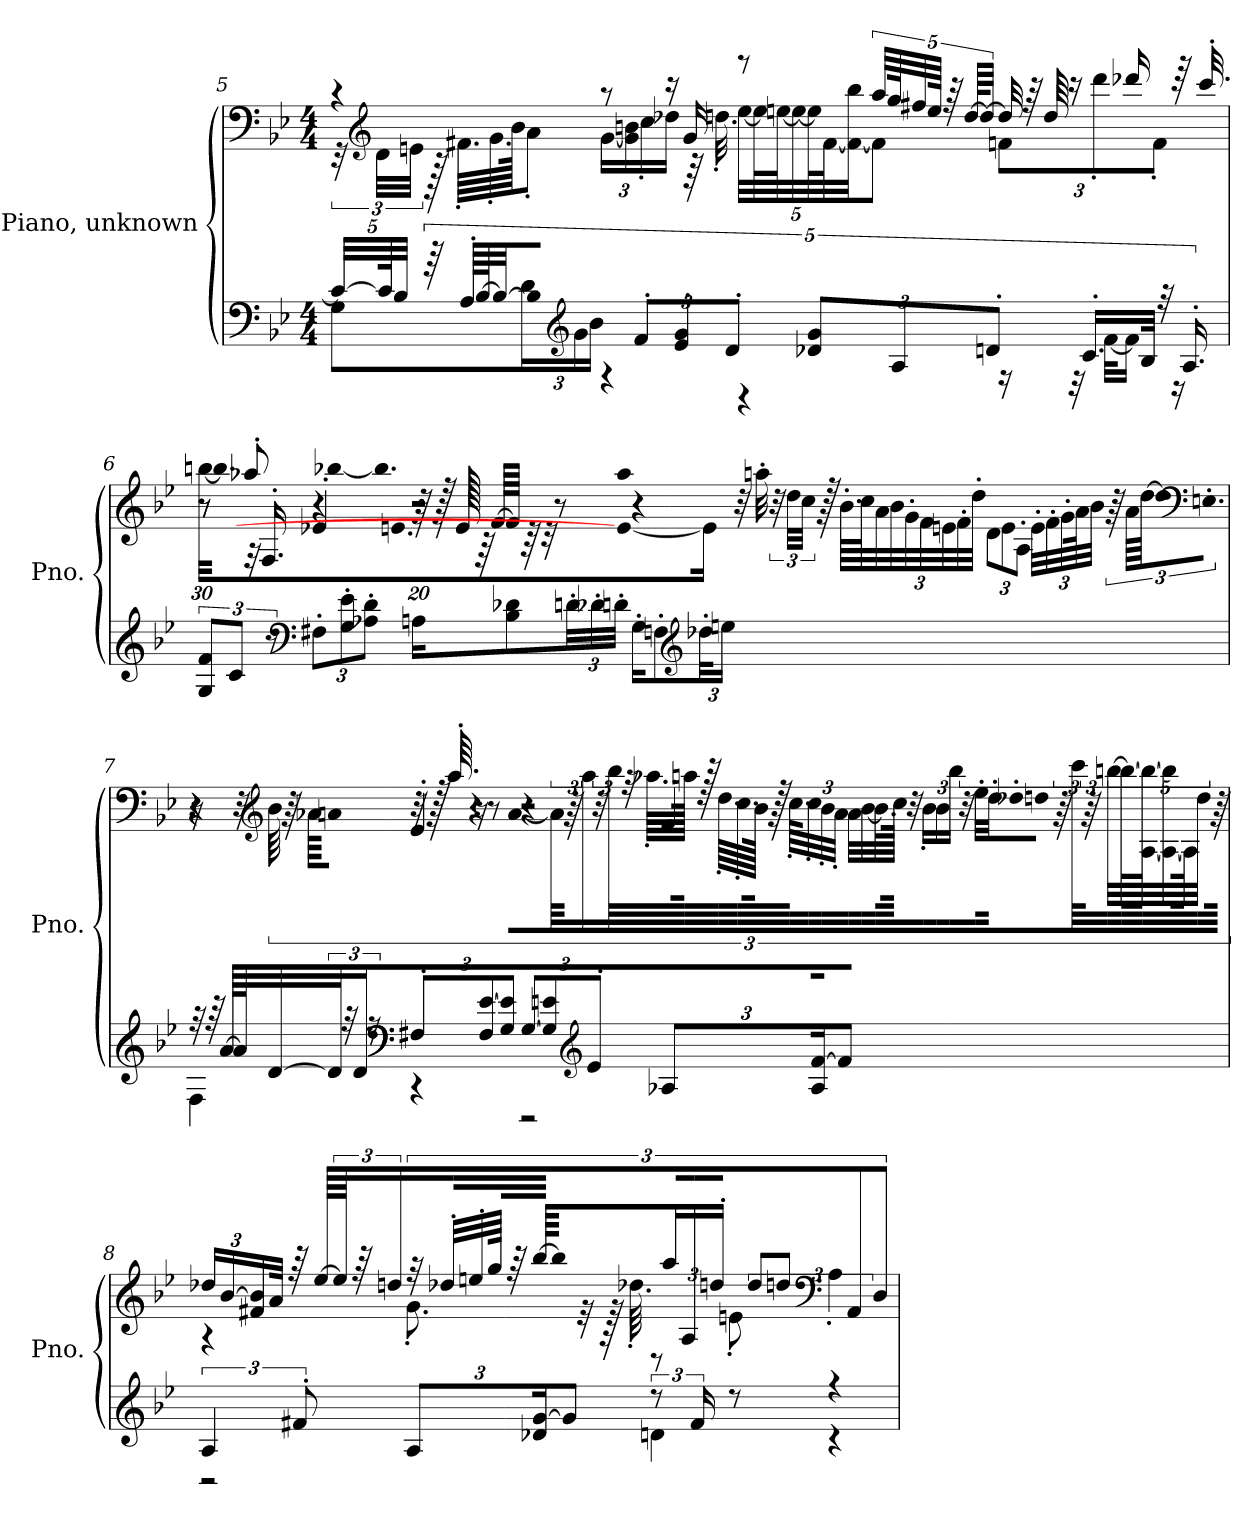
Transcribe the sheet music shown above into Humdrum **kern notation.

**kern	**kern
*part1	*part1
*staff2	*staff1
*I"Piano, unknown	*
*I'Pno.	*
!!LO:LB:g=z
*clefF4	*clefF4
*k[b-e-]	*k[b-e-]
*M4/4	*M4/4
=5	=5
*^	*^
40c/LLL_	8G\L	4r	48r
*	*	*clefG2	*
.	.	.	48d\LLL
80c/K]	.	.	.
40B-/JJJ	.	.	.
.	.	.	48en\JJJ
80r	.	.	128r
.	.	.	64.f#X'\LLLL
80A'/LLLL	.	.	.
[80B-/J	.	.	.
.	.	.	64.g'\
40B-/JJ_	.	.	.
.	.	.	128b-\JJJK
*	*Xbrackettup	*	*
8B-/J]	24d\L	.	8a'\J
*clefG2	*	*	*
.	24g\	.	.
.	24b-\JJ	.	.
*	*	*	*Xbrackettup
12f'/L	4r	8r	[24g\LL
.	.	.	24g\] 24bn\
12e-/' 12g/'	.	.	24cc'\
.	.	16r	16dd-X\JJ
12d'/J	.	.	.
.	.	16g/	64r
.	.	.	32.ddn'\
12d-X/ 12g/L	4r	8r	[40ee-\LLL
.	.	.	80ee-\L]
.	.	.	[80een\J
.	.	.	40ee\_
.	.	.	80ee\L]
12A/	.	.	.
.	.	.	[80f#\J
.	.	.	40f#\_ 40bb-\JJ
*	*	*brackettup	*
.	.	40aa/LLL	8f#\J]
.	.	80gg/K	.
.	.	40ff#X/	.
12dn'/J	.	.	.
.	.	80ee/JJJk	.
.	.	80r	.
.	.	[80dd/KLLL	.
.	.	40dd/JJJ_	.
*	*	*	*Xbrackettup
16.c'/LL	16r	32dd/]	12fn\L
.	.	64r	.
.	.	64dd/	.
.	32r	16r	.
.	.	.	12ddd'\
32B-/JJk	[32f\KLL	.	.
32r	16f\JJ]	16ddd-X/	.
16.A'/	.	.	.
.	.	.	12f'\J
.	16r	64r	.
.	.	32.ccc'/	.
*v	*v	*	*
*	*v	*v
!!LO:LB:g=z
=6	=6
*brackettup	*
*	*^
!	!	!LO:N:vis=64
*	*	*^
12G/ 12f/L	8r	[960%17bbn\LLLL	8r
!	!	!LO:N:vis=64.	!
.	.	640%17bb\]	.
.	.	1920ryy	.
!	!	!LO:N:vis=256	!
.	.	[1920%17bb-X\K	.
!	!	!LO:N:vis=64.	!
.	.	640%17bb-\]	.
!	!	!LO:N:vis=64.	!
.	.	[640%17en\	.
12c/J	.	.	.
.	.	1920ryy	.
!	!	!LO:N:vis=64	!
.	.	960%17e\_ 960%17aa\JJ	.
.	8aa-X'/	16e\JJ]	32r
.	.	.	16.F'/
12r	.	.	.
.	.	32r	.
.	.	32aan'\	.
*clefF4	*	*	*
*Xbrackettup	*	*brackettup	*
12F#X'\L	4r	48r	4e-X'/
.	.	48dd\LLL	.
.	.	48cc\JJJ	.
.	.	128r	.
.	.	64.b-'\LLLL	.
12G\' 12e-\'	.	.	.
*	*	*Xbrackettup	*
.	.	96cc\J	.
.	.	48a\	.
.	.	48b-\	.
.	.	48g'\	.
12A-X\' 12d\'J	.	48f\	.
.	.	48en\	.
.	.	48f'\	.
.	.	48dd'\JJJ	.
16An\KL	2r	12d\L	64r
.	.	.	128r
.	.	.	128e/
.	.	.	64r
.	.	.	[64f/LLLL
8B-\ 8d-X\	.	.	64f/JJJJ]
.	.	.	64r
.	.	12e\	.
.	.	.	32r
.	.	.	8r
.	.	12A'\J	.
48dn'\LL	.	.	.
48d-X'\	.	.	.
48dn'\JJJ	.	.	.
16G'\KL	.	48e'\LLL	4r
.	.	48f'\	.
.	.	48g'\	.
8Fn'\	.	96a\K	.
.	.	48b-\JJJ	.
*	*	*brackettup	*
.	.	96r	.
.	.	96a\LLLL	.
.	.	[96dd\J	.
.	.	32dd\J]	.
*	*clefF4	*	*
.	.	16.En'\JJ	.
*clefG2	*	*	*
48dd-X'\KL	.	.	.
24een\JJ	.	.	.
!!LO:PB:g=z	!!	!!
=7	=7	=7	=7
*^	*	*	*
32r	4F\	4r	16r	4r
64r	.	.	.	.
[64a/KLLL	.	.	.	.
32a/]	.	.	32r	.
*	*	*clefG2	*	*
[32d/	.	.	96b-\	.
.	.	.	96r	.
.	.	.	96a-X\KLLL	.
*brackettup	*	*	*	*
48d/JJJ]	.	.	32an\JJJ	.
48r	.	.	.	.
.	.	.	64r	.
24d/	.	.	.	.
.	.	.	[64a\LLLL	.
.	.	.	96a\JJJJ]	.
.	.	.	96r	.
24r	.	.	24aa\	.
*clefF4	*	*	*	*
*Xbrackettup	*	*	*	*
12F#X'/L	4r	32r	48r	4e-'/
.	.	.	96bb-\	.
.	.	128r	32r	.
.	.	64.aa'/	.	.
.	.	16r	64.aa-X'\LLLL	.
12F#/ [12e-/	.	.	.	.
.	.	.	128aan\JJJJk	.
.	.	.	128r	.
.	.	.	64.dd'\LLLL	.
.	.	8r	64.cc'\	.
.	.	.	128b-\JJJJk	.
.	.	.	128r	.
.	.	.	64.cc'\KLLL	.
12G/ 12e-/]J	.	.	.	.
*	*	*	*Xbrackettup	*
.	.	.	48cc'\	.
.	.	.	48b-'\	.
.	.	.	48a'\JJJ	.
[12G/L	2r	2r	32a\LLL	4r
.	.	.	[32b-\	.
.	.	.	64.b-\L]	.
12G/] 12en/	.	.	.	.
.	.	.	128cc\JJJJk	.
.	.	.	32r	.
.	.	.	24b-'\LL	.
*clefG2	*	*	*	*
12e'/J	.	.	24b-\	.
.	.	.	24bb-\JJ	.
*	*	*	*brackettup	*
12A-X/L	.	.	48r	4f'/
.	.	.	48ee-'\LLL	.
.	.	.	48dd'\	.
.	.	.	64.dd-X'\L	.
24A-/ [24f/K	.	.	.	.
.	.	.	128ddn\JJJJk	.
.	.	.	96r	.
.	.	.	96ccc\	.
.	.	.	96r	.
8f/J]	.	.	[40bbn\LLL	.
.	.	.	80bb\L_	.
.	.	.	[80A\ 80bb\_J	.
.	.	.	40A\_ 40bb\]	.
.	.	.	80A\K]	.
.	.	.	40dd\JJJ	.
.	.	.	80r	.
*	*	*v	*v	*v
!!LO:LB:g=z
=8	=8	=8
*brackettup	*	*Xbrackettup
*	*	*^
6A/	2r	24dd-X/LL	4r
.	.	[24b-/	.
.	.	24f#X/ 24b-/]	.
.	.	32a/JJk	.
.	.	64r	.
12f#X'/	.	.	.
.	.	[64ee-/LLLL	.
*	*	*brackettup	*
.	.	96ee-/JJJJ]	.
.	.	96r	.
.	.	24ddn/	.
*Xbrackettup	*	*	*
12A/L	.	48r	8.g'\
.	.	48dd-X'/LLL	.
.	.	48een'/	.
.	.	96gg/JJJk	.
.	.	96r	.
24d-X/ [24g/K	.	[96bb-/KLLL	.
.	.	32bb-/J]	.
*	*	*Xbrackettup	*
8g/J]	.	24aa/	.
.	.	24A/	.
.	.	.	32r
.	.	24ddn'/JJ	.
.	.	.	128r
.	.	.	64.dd-X'\
*brackettup	*	*brackettup	*
12r	4dn\	12dd-/L	8r
24f#/	.	12ddn/J	.
8r	.	.	8en'\
.	.	6f#/	.
*	*	*clefF4	*
4r	4r	.	4A'\
.	.	6D/	.
*v	*v	*	*
*	*v	*v
=	=
*-	*-
